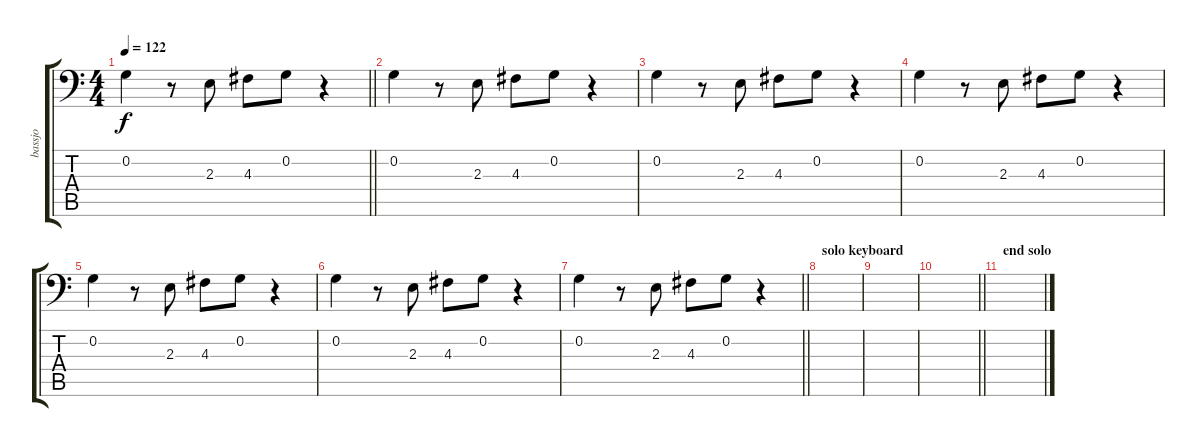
\track ("bassjo" "bassjo") {instrument synthbass1}
\staff {score tabs}
\tuning (C3 G2 D2 A1 E1 B0) {hide}
\ts (4 4)
\tempo 122
\clef f4
\barLineRight lightlight
\ks c
0.2.4{dy f} r.8 2.3.8 4.3.8 0.2.8 r.4 |
0.2.4 r.8 2.3.8 4.3.8 0.2.8 r.4 |
0.2.4 r.8 2.3.8 4.3.8 0.2.8 r.4 |
0.2.4 r.8 2.3.8 4.3.8 0.2.8 r.4 |
0.2.4 r.8 2.3.8 4.3.8 0.2.8 r.4 |
0.2.4 r.8 2.3.8 4.3.8 0.2.8 r.4 |
\barLineRight lightlight
0.2.4 r.8 2.3.8 4.3.8 0.2.8 r.4 |
\section ("" "solo keyboard")
|
|
\barLineRight lightlight
|
\section ("" "end solo")
